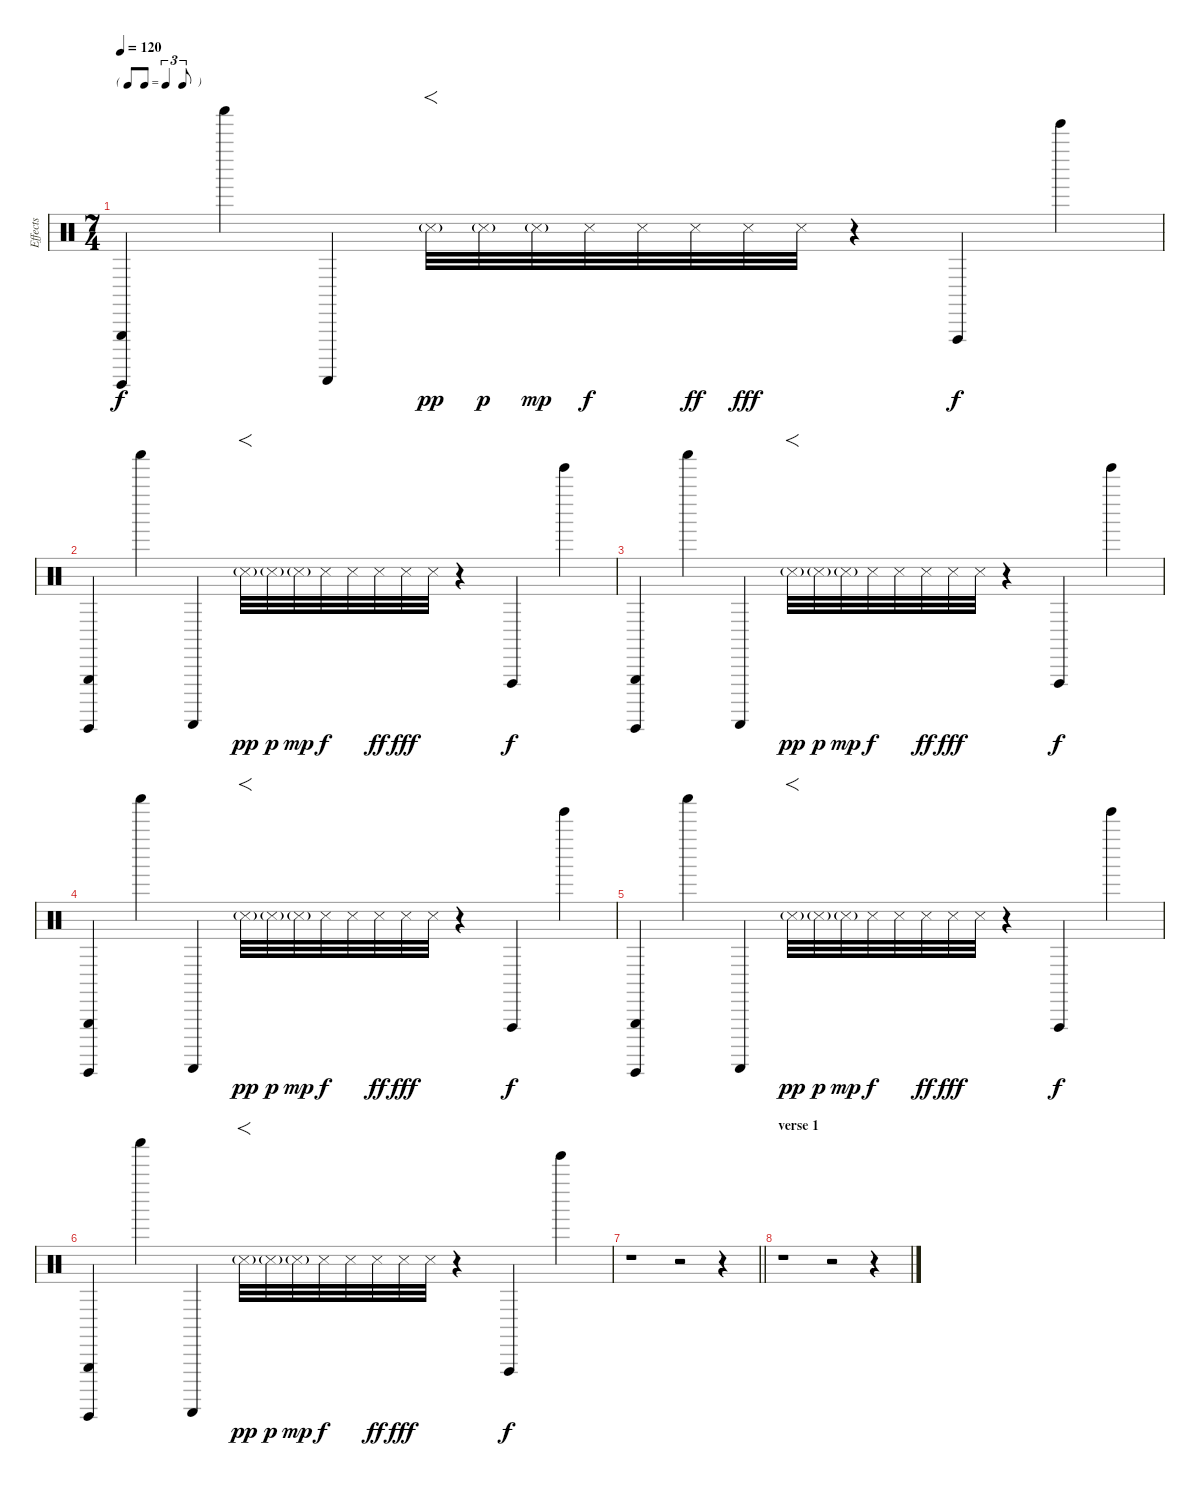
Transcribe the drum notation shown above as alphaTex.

\track ("Effects" "Effects") {instrument percussion}
\staff {score}
\articulation defaults
\ts (7 4)
\tf triplet8th
\tempo 120
\clef neutral
\ks c
("Triangle (hit)" "Guiro (hit)").4{dy f} "Shaker (hit)".4 "Guiro (scrap-return)".4 "Snare (side stick) 3"{g}.32{f dy pp} "Snare (side stick) 3"{g}.32{dy p} "Snare (side stick) 3"{g}.32{dy mp} "Snare (side stick) 3".32{dy f} "Snare (side stick) 3".32 "Snare (side stick) 3".32{dy ff} "Snare (side stick) 3".32{dy fff} "Snare (side stick) 3".32 r.4 "Vibraslap (hit)".4{dy f} "Tinkle Bell (hit)".4 |
("Triangle (hit)" "Guiro (hit)").4 "Shaker (hit)".4 "Guiro (scrap-return)".4 "Snare (side stick) 3"{g}.32{f dy pp} "Snare (side stick) 3"{g}.32{dy p} "Snare (side stick) 3"{g}.32{dy mp} "Snare (side stick) 3".32{dy f} "Snare (side stick) 3".32 "Snare (side stick) 3".32{dy ff} "Snare (side stick) 3".32{dy fff} "Snare (side stick) 3".32 r.4 "Vibraslap (hit)".4{dy f} "Tinkle Bell (hit)".4 |
("Triangle (hit)" "Guiro (hit)").4 "Shaker (hit)".4 "Guiro (scrap-return)".4 "Snare (side stick) 3"{g}.32{f dy pp} "Snare (side stick) 3"{g}.32{dy p} "Snare (side stick) 3"{g}.32{dy mp} "Snare (side stick) 3".32{dy f} "Snare (side stick) 3".32 "Snare (side stick) 3".32{dy ff} "Snare (side stick) 3".32{dy fff} "Snare (side stick) 3".32 r.4 "Vibraslap (hit)".4{dy f} "Tinkle Bell (hit)".4 |
("Triangle (hit)" "Guiro (hit)").4 "Shaker (hit)".4 "Guiro (scrap-return)".4 "Snare (side stick) 3"{g}.32{f dy pp} "Snare (side stick) 3"{g}.32{dy p} "Snare (side stick) 3"{g}.32{dy mp} "Snare (side stick) 3".32{dy f} "Snare (side stick) 3".32 "Snare (side stick) 3".32{dy ff} "Snare (side stick) 3".32{dy fff} "Snare (side stick) 3".32 r.4 "Vibraslap (hit)".4{dy f} "Tinkle Bell (hit)".4 |
("Triangle (hit)" "Guiro (hit)").4 "Shaker (hit)".4 "Guiro (scrap-return)".4 "Snare (side stick) 3"{g}.32{f dy pp} "Snare (side stick) 3"{g}.32{dy p} "Snare (side stick) 3"{g}.32{dy mp} "Snare (side stick) 3".32{dy f} "Snare (side stick) 3".32 "Snare (side stick) 3".32{dy ff} "Snare (side stick) 3".32{dy fff} "Snare (side stick) 3".32 r.4 "Vibraslap (hit)".4{dy f} "Tinkle Bell (hit)".4 |
("Triangle (hit)" "Guiro (hit)").4 "Shaker (hit)".4 "Guiro (scrap-return)".4 "Snare (side stick) 3"{g}.32{f dy pp} "Snare (side stick) 3"{g}.32{dy p} "Snare (side stick) 3"{g}.32{dy mp} "Snare (side stick) 3".32{dy f} "Snare (side stick) 3".32 "Snare (side stick) 3".32{dy ff} "Snare (side stick) 3".32{dy fff} "Snare (side stick) 3".32 r.4 "Vibraslap (hit)".4{dy f} "Tinkle Bell (hit)".4 |
\barLineRight lightlight
r.1 r.2 r.4 |
\section ("" "verse 1")
r.1 r.2 r.4
